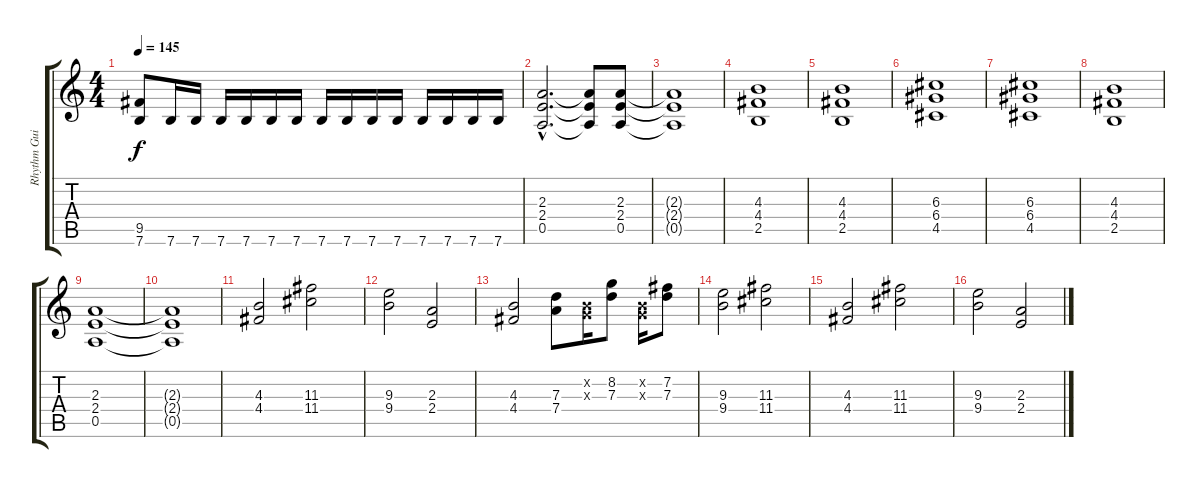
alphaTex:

\track ("Rhythm Guitar 2" "Rhythm Gui") {instrument overdrivenguitar}
\staff {score tabs}
\tuning (E4 B3 G3 D3 A2 E2) {hide}
\ts (4 4)
\tempo 145
\clef g2
\ks c
(9.5 7.6).8{dy f} 7.6.16 7.6.16 7.6.16 7.6.16 7.6.16 7.6.16 7.6.16 7.6.16 7.6.16 7.6.16 7.6.16 7.6.16 7.6.16 7.6.16 |
(2.3{hac} 2.4{hac} 0.5{hac}).2{d} (2.3{t} 2.4{t} 0.5{t}).8 (2.3 2.4 0.5).8 |
(2.3{t} 2.4{t} 0.5{t}).1 |
(4.3 4.4 2.5).1 |
(4.3 4.4 2.5).1 |
(6.3 6.4 4.5).1 |
(6.3 6.4 4.5).1 |
(4.3 4.4 2.5).1 |
(2.3 2.4 0.5).1 |
(2.3{t} 2.4{t} 0.5{t}).1 |
(4.3 4.4).2 (11.3 11.4).2 |
(9.3 9.4).2 (2.3 2.4).2 |
(4.3 4.4).2 (7.3 7.4).8 (0.2{x} 0.3{x}).16 (8.2 7.3).8 (0.2{x} 0.3{x}).16 (7.2 7.3).8 |
(9.3 9.4).2 (11.3 11.4).2 |
(4.3 4.4).2 (11.3 11.4).2 |
(9.3 9.4).2 (2.3 2.4).2
